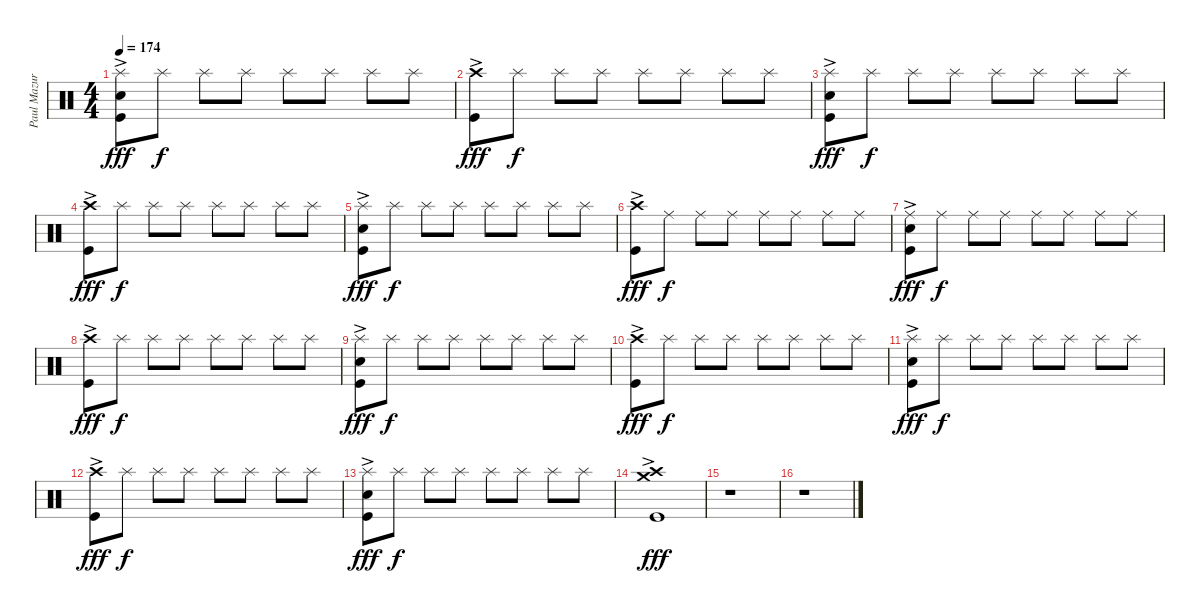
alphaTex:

\track ("Paul Mazurkiewicz" "Paul Mazur") {instrument percussion}
\staff {score}
\articulation defaults
\ts (4 4)
\tempo 174
\clef neutral
\ks c
("Splash (hit)" "Electric Snare (hit)" "Kick (hit)"{ac}).8{dy fff} "Splash (hit)".8{dy f} "Splash (hit)".8 "Splash (hit)".8 "Splash (hit)".8 "Splash (hit)".8 "Splash (hit)".8 "Splash (hit)".8 |
("Crash high (hit)" "Kick (hit)"{ac}).8{dy fff} "Splash (hit)".8{dy f} "Splash (hit)".8 "Splash (hit)".8 "Splash (hit)".8 "Splash (hit)".8 "Splash (hit)".8 "Splash (hit)".8 |
("Splash (hit)" "Electric Snare (hit)" "Kick (hit)"{ac}).8{dy fff} "Splash (hit)".8{dy f} "Splash (hit)".8 "Splash (hit)".8 "Splash (hit)".8 "Splash (hit)".8 "Splash (hit)".8 "Splash (hit)".8 |
("Crash high (hit)" "Kick (hit)"{ac}).8{dy fff} "Splash (hit)".8{dy f} "Splash (hit)".8 "Splash (hit)".8 "Splash (hit)".8 "Splash (hit)".8 "Splash (hit)".8 "Splash (hit)".8 |
("Splash (hit)" "Electric Snare (hit)" "Kick (hit)"{ac}).8{dy fff} "Splash (hit)".8{dy f} "Splash (hit)".8 "Splash (hit)".8 "Splash (hit)".8 "Splash (hit)".8 "Splash (hit)".8 "Splash (hit)".8 |
("Crash high (hit)" "Kick (hit)"{ac}).8{dy fff} "Ride (middle)".8{dy f} "Ride (middle)".8 "Ride (middle)".8 "Ride (middle)".8 "Ride (middle)".8 "Ride (middle)".8 "Ride (middle)".8 |
("Ride (middle)" "Electric Snare (hit)" "Kick (hit)"{ac}).8{dy fff} "Ride (middle)".8{dy f} "Ride (middle)".8 "Ride (middle)".8 "Ride (middle)".8 "Ride (middle)".8 "Ride (middle)".8 "Ride (middle)".8 |
("Crash high (hit)" "Kick (hit)"{ac}).8{dy fff} "Splash (hit)".8{dy f} "Splash (hit)".8 "Splash (hit)".8 "Splash (hit)".8 "Splash (hit)".8 "Splash (hit)".8 "Splash (hit)".8 |
("Splash (hit)" "Electric Snare (hit)" "Kick (hit)"{ac}).8{dy fff} "Splash (hit)".8{dy f} "Splash (hit)".8 "Splash (hit)".8 "Splash (hit)".8 "Splash (hit)".8 "Splash (hit)".8 "Splash (hit)".8 |
("Crash high (hit)" "Kick (hit)"{ac}).8{dy fff} "Splash (hit)".8{dy f} "Splash (hit)".8 "Splash (hit)".8 "Splash (hit)".8 "Splash (hit)".8 "Splash (hit)".8 "Splash (hit)".8 |
("Splash (hit)" "Electric Snare (hit)" "Kick (hit)"{ac}).8{dy fff} "Splash (hit)".8{dy f} "Splash (hit)".8 "Splash (hit)".8 "Splash (hit)".8 "Splash (hit)".8 "Splash (hit)".8 "Splash (hit)".8 |
("Crash high (hit)" "Kick (hit)"{ac}).8{dy fff} "Splash (hit)".8{dy f} "Splash (hit)".8 "Splash (hit)".8 "Splash (hit)".8 "Splash (hit)".8 "Splash (hit)".8 "Splash (hit)".8 |
("Splash (hit)" "Electric Snare (hit)" "Kick (hit)"{ac}).8{dy fff} "Splash (hit)".8{dy f} "Splash (hit)".8 "Splash (hit)".8 "Splash (hit)".8 "Splash (hit)".8 "Splash (hit)".8 "Splash (hit)".8 |
("Crash medium (hit)" "Crash high (hit)" "Kick (hit)"{ac}).1{dy fff} |
r.1 |
r.1
